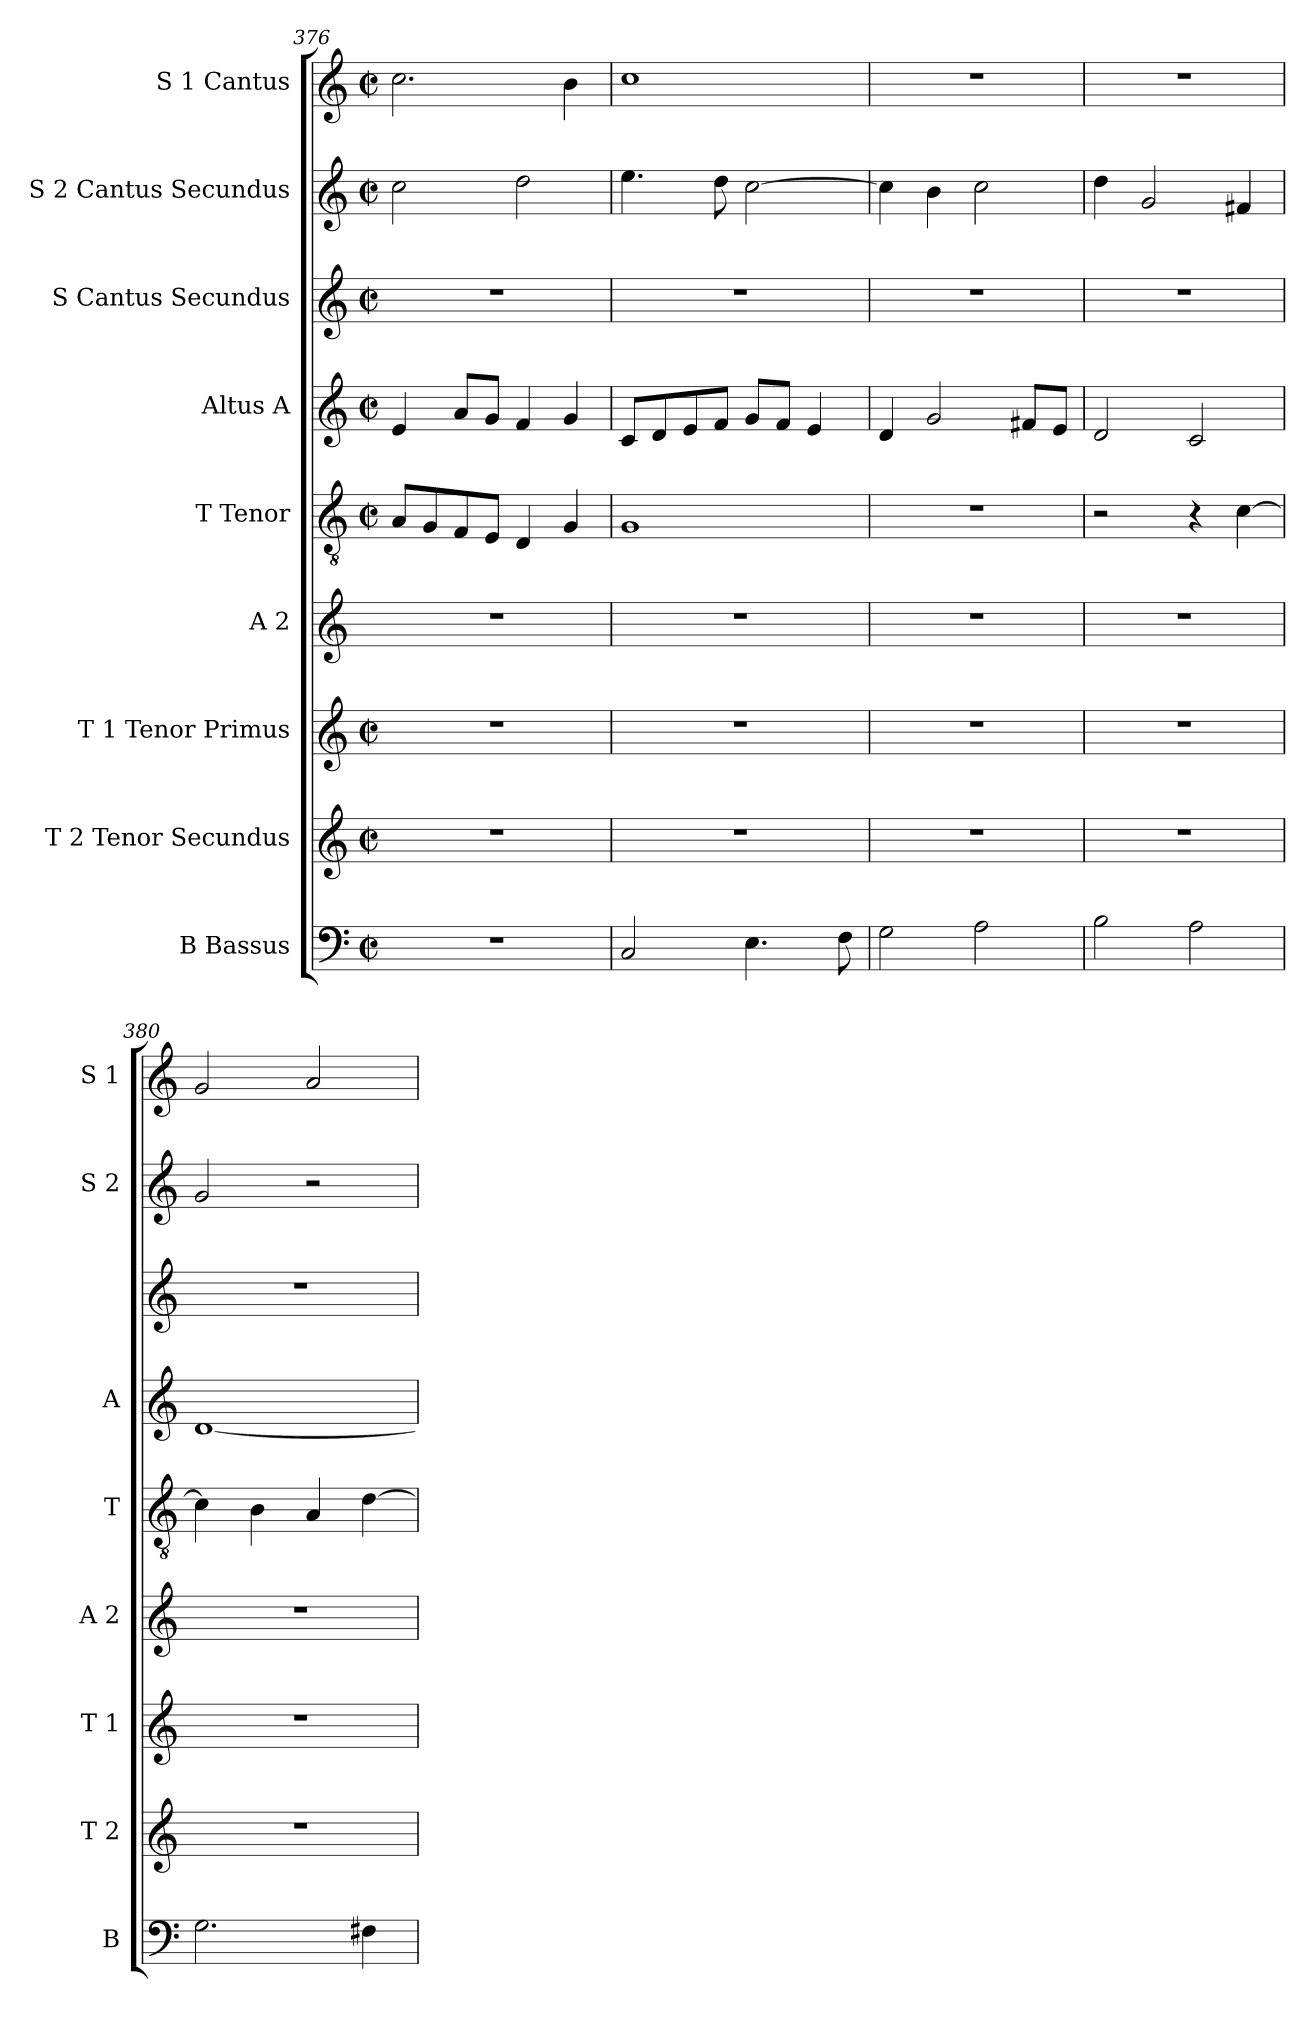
**kern	**kern	**kern	**kern	**kern	**kern	**kern	**kern	**kern
*part9	*part8	*part7	*part6	*part5	*part4	*part3	*part2	*part1
*staff9	*staff8	*staff7	*staff6	*staff5	*staff4	*staff3	*staff2	*staff1
*I"B Bassus	*I"T 2 Tenor Secundus	*I"T 1 Tenor Primus	*I"A 2	*I"T Tenor	*I"Altus A	*I"S Cantus Secundus	*I"S 2 Cantus Secundus	*I"S 1 Cantus
*I'B	*I'T 2	*I'T 1	*I'A 2	*I'T	*I'A	*	*I'S 2	*I'S 1
*clefF4	*clefG2	*clefG2	*clefG2	*clefGv2	*clefG2	*clefG2	*clefG2	*clefG2
*k[]	*k[]	*k[]	*k[]	*k[]	*k[]	*k[]	*k[]	*k[]
*C:	*C:	*C:	*C:	*C:	*C:	*C:	*C:	*C:
*M2/2	*M2/2	*M2/2	*	*M2/2	*M2/2	*M2/2	*M2/2	*M2/2
*met(c|)	*met(c|)	*met(c|)	*	*met(c|)	*met(c|)	*met(c|)	*met(c|)	*met(c|)
=376	=376	=376	=376	=376	=376	=376	=376	=376
1r	1r	1r	1r	8A/L	4e/	1r	2cc\	2.cc\
.	.	.	.	8G/	.	.	.	.
.	.	.	.	8F/	8a/L	.	.	.
.	.	.	.	8E/J	8g/J	.	.	.
.	.	.	.	4D/	4f/	.	2dd\	.
.	.	.	.	4G/	4g/	.	.	4b\
=377	=377	=377	=377	=377	=377	=377	=377	=377
2C/	1r	1r	1r	1G	8c/L	1r	4.ee\	1cc
.	.	.	.	.	8d/	.	.	.
.	.	.	.	.	8e/	.	.	.
.	.	.	.	.	8f/J	.	8dd\	.
4.E\	.	.	.	.	8g/L	.	[>2cc\	.
.	.	.	.	.	8f/J	.	.	.
.	.	.	.	.	4e/	.	.	.
8F\	.	.	.	.	.	.	.	.
=378	=378	=378	=378	=378	=378	=378	=378	=378
2G\	1r	1r	1r	1r	4d/	1r	4cc\]	1r
.	.	.	.	.	2g/	.	4b\	.
2A\	.	.	.	.	.	.	2cc\	.
.	.	.	.	.	8f#X/L	.	.	.
.	.	.	.	.	8e/J	.	.	.
=379	=379	=379	=379	=379	=379	=379	=379	=379
2B\	1r	1r	1r	2r	2d/	1r	4dd\	1r
.	.	.	.	.	.	.	2g/	.
2A\	.	.	.	4r	2c/	.	.	.
.	.	.	.	[<4c\	.	.	4f#X/	.
!!LO:LB:g=z
=380	=380	=380	=380	=380	=380	=380	=380	=380
2.G\	1r	1r	1r	4c\]	[<1d	1r	2g/	2g/
.	.	.	.	4B\	.	.	.	.
.	.	.	.	4A/	.	.	2r	2a/
4F#X\	.	.	.	[>4d\	.	.	.	.
=	=	=	=	=	=	=	=	=
*-	*-	*-	*-	*-	*-	*-	*-	*-
